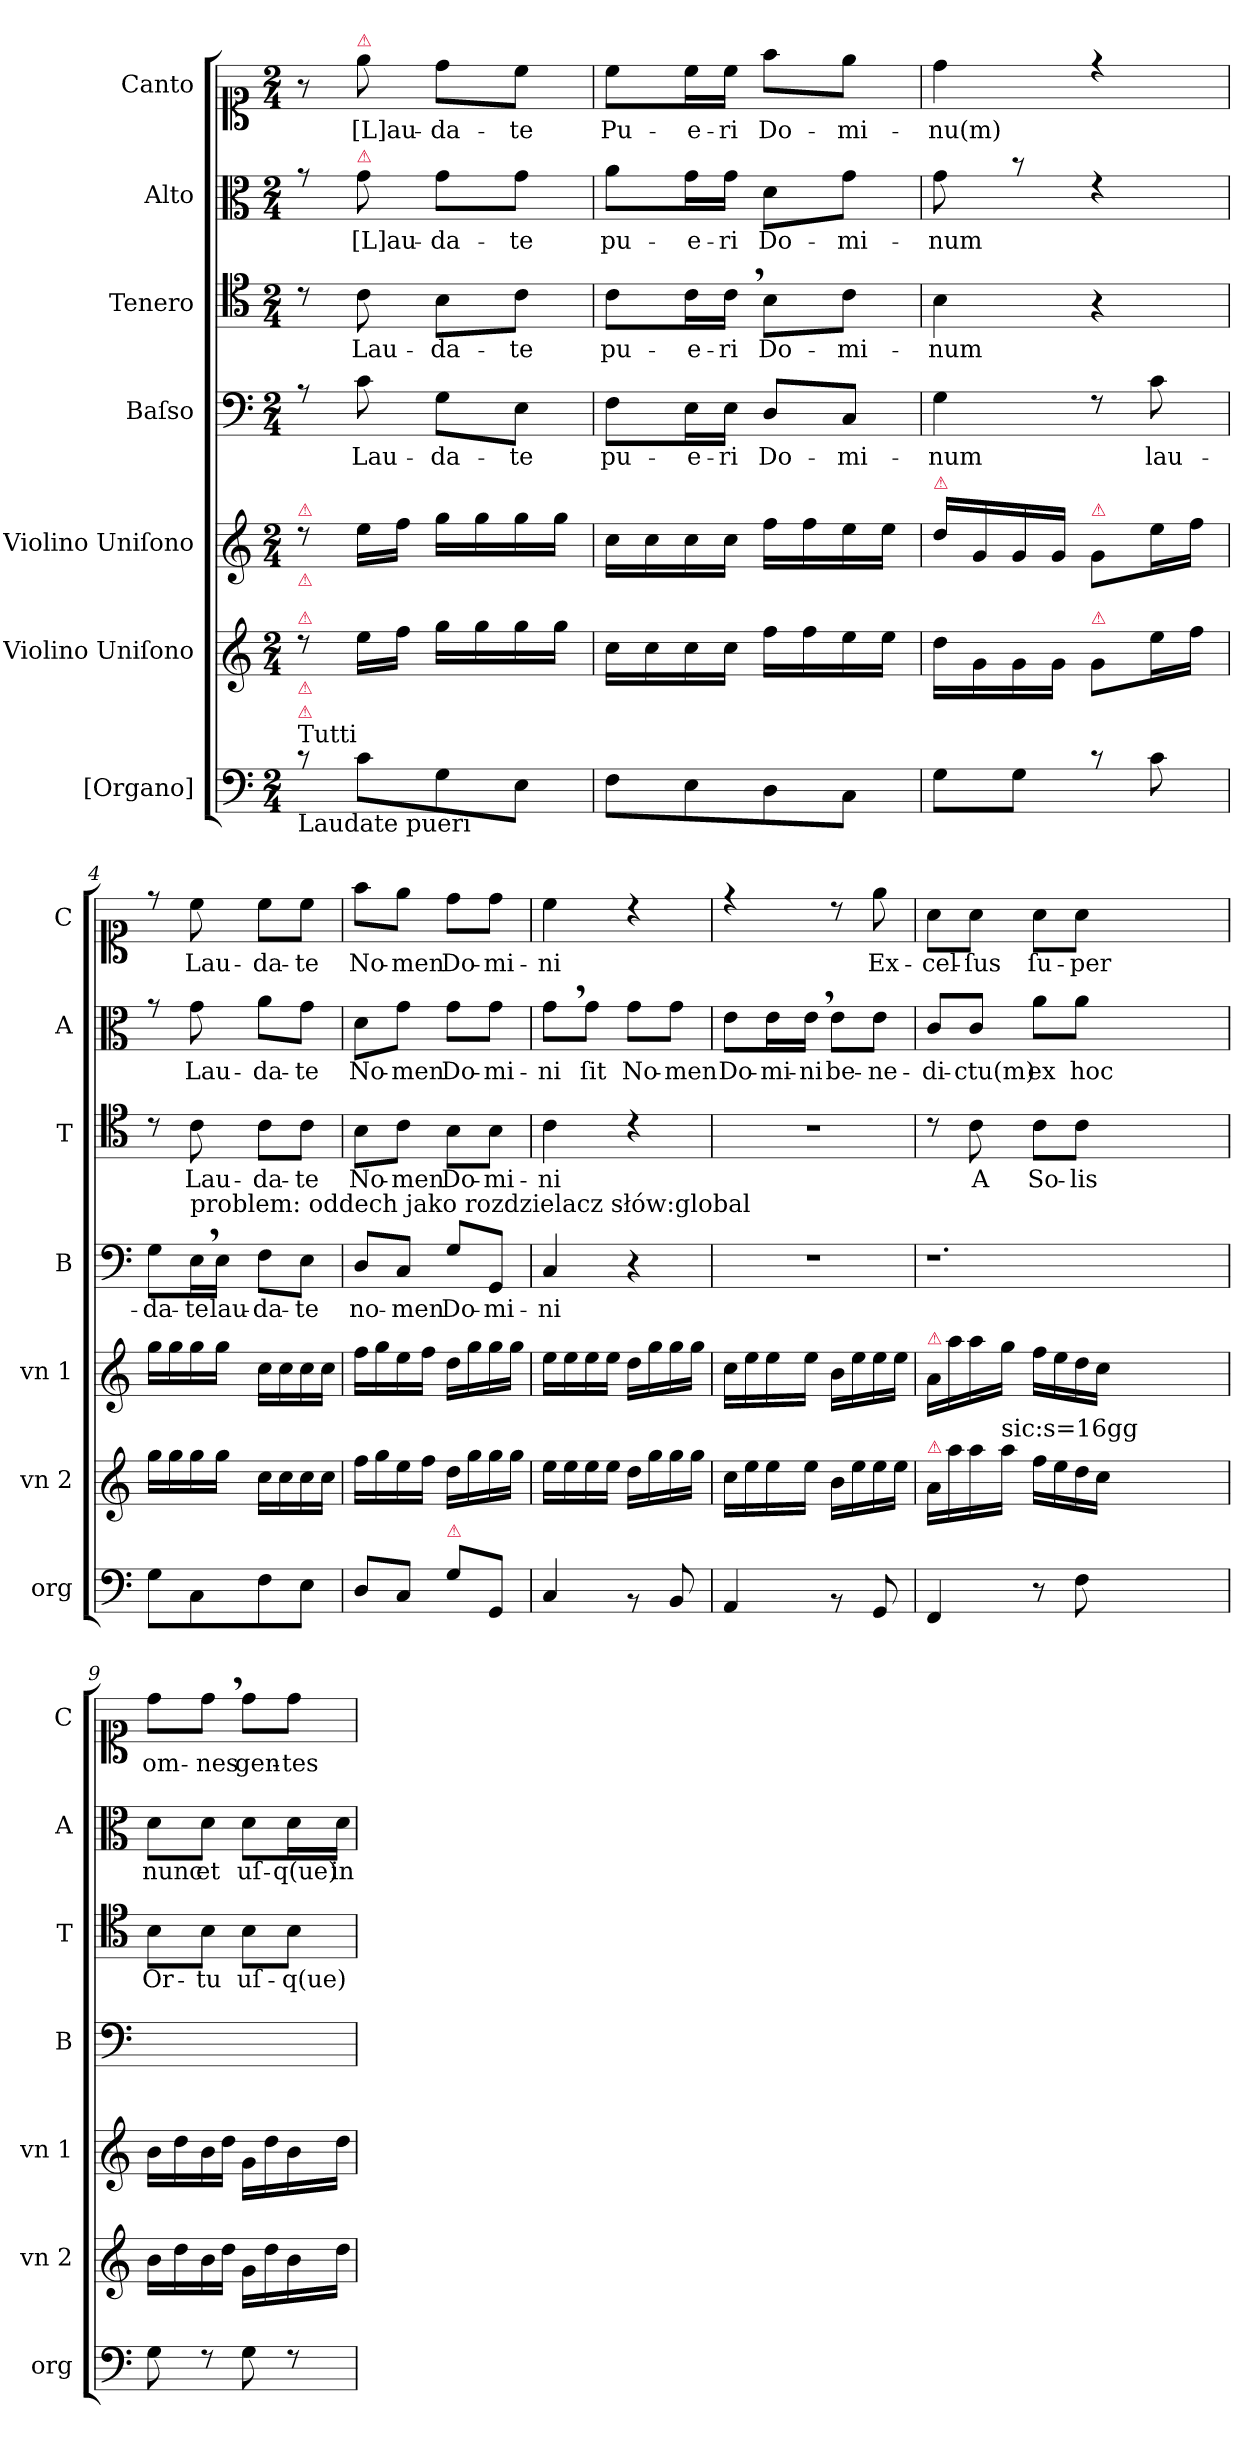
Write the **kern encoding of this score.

**kern	**kern	**kern	**kern	**text	**kern	**text	**kern	**text	**kern	**text
*part7	*part6	*part5	*part4	*part4	*part3	*part3	*part2	*part2	*part1	*part1
*staff7	*staff6	*staff5	*staff4	*staff4	*staff3	*staff3	*staff2	*staff2	*staff1	*staff1
*I"[Organo]	*I"Violino Uniſono	*I"Violino Uniſono	*I"Baſso	*	*I"Tenero	*	*I"Alto	*	*I"Canto	*
*I'org	*I'vn 2	*I'vn 1	*I'B	*	*I'T	*	*I'A	*	*I'C	*
*clefF4	*clefG2	*clefG2	*clefF4	*	*clefC4	*	*clefC3	*	*clefC1	*
*k[]	*k[]	*k[]	*k[]	*	*k[]	*	*k[]	*	*k[]	*
*C:	*C:	*C:	*C:	*	*C:	*	*C:	*	*C:	*
*M2/4	*M2/4	*M2/4	*M2/4	*	*M2/4	*	*M2/4	*	*M2/4	*
=1	=1	=1	=1	=1	=1	=1	=1	=1	=1	=1
!	!	!LO:TX:a:color=crimson:t=⚠	!	!	!	!	!	!	!	!
!	!	!LO:TX:b:color=crimson:t=⚠	!	!	!	!	!	!	!	!
!	!LO:TX:a:color=crimson:t=⚠	!	!	!	!	!	!	!	!	!
!	!LO:TX:b:color=crimson:t=⚠	!	!	!	!	!	!	!	!	!
!LO:TX:b:t=Laudate pueri	!	!	!	!	!	!	!	!	!	!
!LO:TX:a:t=Tutti	!	!	!	!	!	!	!	!	!	!
!LO:TX:a:color=crimson:t=⚠	!	!	!	!	!	!	!	!	!	!
8rc	8rdd	8rdd	8rA	.	8rc	.	8rg	.	8r	.
!	!	!	!	!	!	!	!	!	!LO:TX:a:color=crimson:t=⚠	!
!	!	!	!	!	!	!	!LO:TX:a:color=crimson:t=⚠	!	!	!
8c\L	16ee\LL	16ee\LL	8c\	Lau-	8c\	Lau-	8g\	[L]au-	8ee\	[L]au-
.	16ff\JJ	16ff\JJ	.	.	.	.	.	.	.	.
8G\	16gg\LL	16gg\LL	8G\L	-da-	8B\L	-da-	8g\L	-da-	8dd\L	-da-
.	16gg\	16gg\	.	.	.	.	.	.	.	.
8E\J	16gg\	16gg\	8E\J	-te	8c\J	-te	8g\J	-te	8cc\J	-te
.	16gg\JJ	16gg\JJ	.	.	.	.	.	.	.	.
=2	=2	=2	=2	=2	=2	=2	=2	=2	=2	=2
8F\L	16cc\LL	16cc\LL	8F\L	pu-	8c\L	pu-	8a\L	pu-	8cc\L	Pu-
.	16cc\	16cc\	.	.	.	.	.	.	.	.
8E\	16cc\	16cc\	16E\L	-e-	16c\L	-e-	16g\L	-e-	16cc\L	-e-
.	16cc\JJ	16cc\JJ	16E\JJ	-ri	16c,<\JJ	-ri	16g\JJ	-ri	16cc\JJ	-ri
8D\	16ff\LL	16ff\LL	8D/L	Do-	8B\L	Do-	8d\L	Do-	8ff\L	Do-
.	16ff\	16ff\	.	.	.	.	.	.	.	.
8C\J	16ee\	16ee\	8C/J	-mi-	8c\J	-mi-	8g\J	-mi-	8ee\J	-mi-
.	16ee\JJ	16ee\JJ	.	.	.	.	.	.	.	.
=3	=3	=3	=3	=3	=3	=3	=3	=3	=3	=3
!	!	!LO:TX:a:color=crimson:t=⚠	!	!	!	!	!	!	!	!
8G\L	16dd\LL	16dd\LL	4G\	-num	4B\	-num	8g\	-num	4dd\	-nu(m)
.	16g\	16g/	.	.	.	.	.	.	.	.
8G\J	16g\	16g/	.	.	.	.	8rb	.	.	.
.	16g\JJ	16g/JJ	.	.	.	.	.	.	.	.
!	!	!LO:TX:a:color=crimson:t=⚠	!	!	!	!	!	!	!	!
!	!LO:TX:a:color=crimson:t=⚠	!	!	!	!	!	!	!	!	!
8rc	8g/L	8g/L	8rF	.	4r	.	4re	.	4rdd	.
8c\	16ee\L	16ee\L	8c\	lau-	.	.	.	.	.	.
.	16ff\JJ	16ff\JJ	.	.	.	.	.	.	.	.
=4	=4	=4	=4	=4	=4	=4	=4	=4	=4	=4
8G\L	16gg\LL	16gg\LL	8G\L	-da-	8rc	.	8rg	.	8rdd	.
.	16gg\	16gg\	.	.	.	.	.	.	.	.
!	!	!	!LO:TX:a:t=problem&colon; oddech jako rozdzielacz słów&colon;global	!	!	!	!	!	!	!
8C\	16gg\	16gg\	16E,<\L	-te	8c\	Lau-	8g\	Lau-	8cc\	Lau-
.	16gg\JJ	16gg\JJ	16E\JJ	lau-	.	.	.	.	.	.
8F\	16cc\LL	16cc\LL	8F\L	-da-	8c\L	-da-	8a\L	-da-	8cc\L	-da-
.	16cc\	16cc\	.	.	.	.	.	.	.	.
8E\J	16cc\	16cc\	8E\J	-te	8c\J	-te	8g\J	-te	8cc\J	-te
.	16cc\JJ	16cc\JJ	.	.	.	.	.	.	.	.
=5	=5	=5	=5	=5	=5	=5	=5	=5	=5	=5
8D/L	16ff\LL	16ff\LL	8D/L	no-	8B\L	No-	8d\L	No-	8ff\L	No-
.	16gg\	16gg\	.	.	.	.	.	.	.	.
8C/J	16ee\	16ee\	8C/J	-men	8c\J	-men	8g\J	-men	8ee\J	-men
.	16ff\JJ	16ff\JJ	.	.	.	.	.	.	.	.
!LO:TX:a:color=crimson:t=⚠	!	!	!	!	!	!	!	!	!	!
8G\L	16dd\LL	16dd\LL	8G/L	Do-	8B\L	Do-	8g\L	Do-	8dd\L	Do-
.	16gg\	16gg\	.	.	.	.	.	.	.	.
8GG/J	16gg\	16gg\	8GG/J	-mi-	8B\J	-mi-	8g\J	-mi-	8dd\J	-mi-
.	16gg\JJ	16gg\JJ	.	.	.	.	.	.	.	.
=6	=6	=6	=6	=6	=6	=6	=6	=6	=6	=6
4C/	16ee\LL	16ee\LL	4C/	-ni	4c\	-ni	8g,<\L	-ni	4cc\	-ni
.	16ee\	16ee\	.	.	.	.	.	.	.	.
.	16ee\	16ee\	.	.	.	.	8g\J	ſit	.	.
.	16ee\JJ	16ee\JJ	.	.	.	.	.	.	.	.
8rBB	16dd\LL	16dd\LL	4r	.	4rc	.	8g\L	No-	4rb	.
.	16gg\	16gg\	.	.	.	.	.	.	.	.
8BB/	16gg\	16gg\	.	.	.	.	8g\J	-men	.	.
.	16gg\JJ	16gg\JJ	.	.	.	.	.	.	.	.
=7	=7	=7	=7	=7	=7	=7	=7	=7	=7	=7
4AA/	16cc\LL	16cc\LL	2r	.	2r	.	8e\L	Do-	4rdd	.
.	16ee\	16ee\	.	.	.	.	.	.	.	.
.	16ee\	16ee\	.	.	.	.	16e\L	-mi-	.	.
.	16ee\JJ	16ee\JJ	.	.	.	.	16e,<\JJ	-ni	.	.
8rBB	16b\LL	16b\LL	.	.	.	.	8e\L	be-	8rb	.
.	16ee\	16ee\	.	.	.	.	.	.	.	.
8GG/	16ee\	16ee\	.	.	.	.	8e\J	-ne-	8ee\	Ex-
.	16ee\JJ	16ee\JJ	.	.	.	.	.	.	.	.
=8	=8	=8	=8	=8	=8	=8	=8	=8	=8	=8
!	!	!LO:TX:a:color=crimson:t=⚠	!	!	!	!	!	!	!	!
!	!LO:TX:a:color=crimson:t=⚠	!	!	!	!	!	!	!	!	!
4FF/	16a/LL	16a/LL	1.r	.	8rc	.	8c/L	-di-	8a\L	-cel-
.	16aa\	16aa\	.	.	.	.	.	.	.	.
.	16aa\	16aa\	.	.	8c\	A	8c/J	-ctu(m)	8a\J	-ſus
!	!LO:TX:a:t=sic&colon;s=16gg	!	!	!	!	!	!	!	!	!
.	16aa\JJ	16gg\JJ	.	.	.	.	.	.	.	.
8r	16ff\LL	16ff\LL	.	.	8c\L	So-	8a\L	ex	8a\L	ſu-
.	16ee\	16ee\	.	.	.	.	.	.	.	.
8F\	16dd\	16dd\	.	.	8c\J	-lis	8a\J	hoc	8a\J	-per
.	16cc\JJ	16cc\JJ	.	.	.	.	.	.	.	.
1ryy	1ryy	1ryy	.	.	1ryy	.	1ryy	.	1ryy	.
=9	=9	=9	=9	=9	=9	=9	=9	=9	=9	=9
8G\	16b\LL	16b\LL	2ryy	.	8B\L	Or-	8d\L	nunc	8dd\L	om-
.	16dd\	16dd\	.	.	.	.	.	.	.	.
8rF	16b\	16b\	.	.	8B\J	-tu	8d\J	et	8dd,<\J	-nes
.	16dd\JJ	16dd\JJ	.	.	.	.	.	.	.	.
8G\	16g\LL	16g\LL	.	.	8B\L	uſ-	8d\L	uſ-	8dd\L	gen-
.	16dd\	16dd\	.	.	.	.	.	.	.	.
8rF	16b\	16b\	.	.	8B\J	-q(ue)	16d\L	-q(ue)	8dd\J	-tes
.	16dd\JJ	16dd\JJ	.	.	.	.	16d\JJ	in	.	.
=	=	=	=	=	=	=	=	=	=	=
*-	*-	*-	*-	*-	*-	*-	*-	*-	*-	*-
